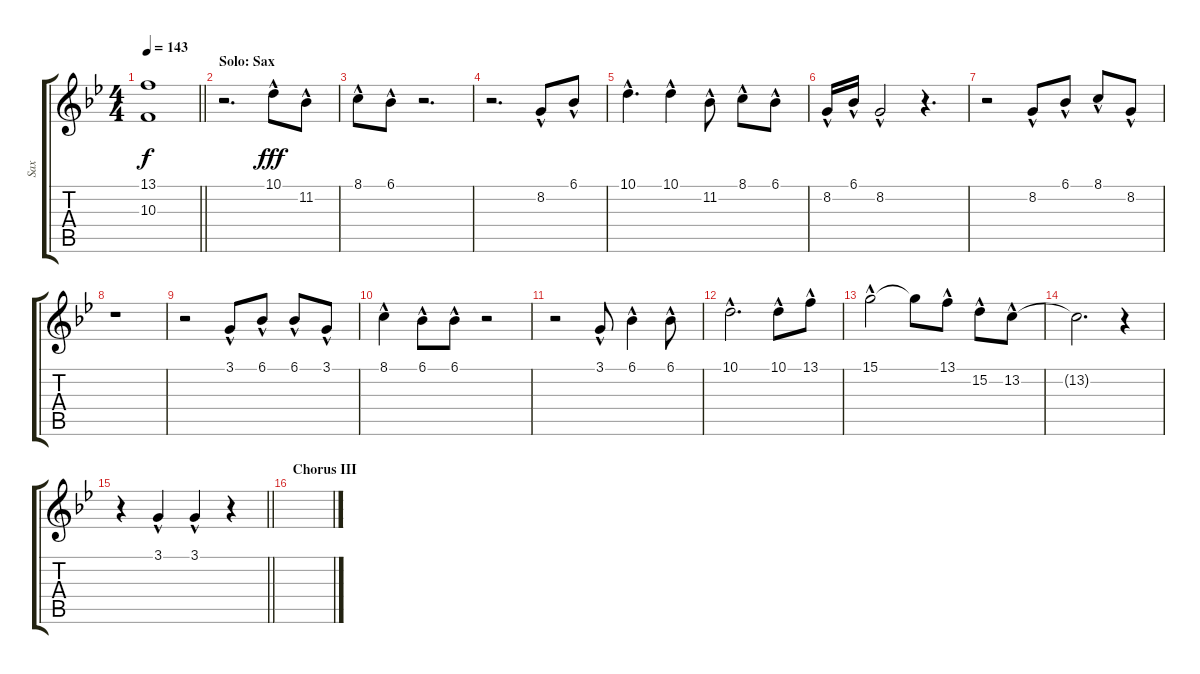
\track ("Sax" "Sax") {instrument baritonesax}
\staff {score tabs}
\tuning (E4 B3 G3 D3 A2 E2) {hide}
\ts (4 4)
\tempo 143
\clef g2
\barLineRight lightlight
\ks bb
(13.1{t} 10.3{t}).1{dy f} |
\section ("" "Solo: Sax")
r.2{d instrument tenorsax} 10.1{hac}.8{dy fff} 11.2{hac}.8 |
8.1{hac}.8 6.1{hac}.8 r.2{d} |
r.2{d} 8.2{hac}.8 6.1{hac}.8 |
10.1{hac}.4{d} 10.1{hac}.4 11.2{hac}.8 8.1{hac}.8 6.1{hac}.8 |
8.2{hac}.16 6.1{hac}.16 8.2{hac}.2 r.4{d} |
r.2 8.2{hac}.8 6.1{hac}.8 8.1{hac}.8 8.2{hac}.8 |
r.1 |
r.2 3.1{hac}.8 6.1{hac}.8 6.1{hac}.8 3.1{hac}.8 |
8.1{hac}.4 6.1{hac}.8 6.1{hac}.8 r.2 |
r.2 3.1{hac}.8 6.1{hac}.4 6.1{hac}.8 |
10.1{hac}.2{d} 10.1{hac}.8 13.1{hac}.8 |
15.1{hac}.2 15.1{t}.8 13.1{hac}.8 15.2{hac}.8 13.2{hac}.8 |
13.2{t}.2{d} r.4 |
\barLineRight lightlight
r.4 3.1{hac}.4 3.1{hac}.4 r.4 |
\section ("" "Chorus III")
